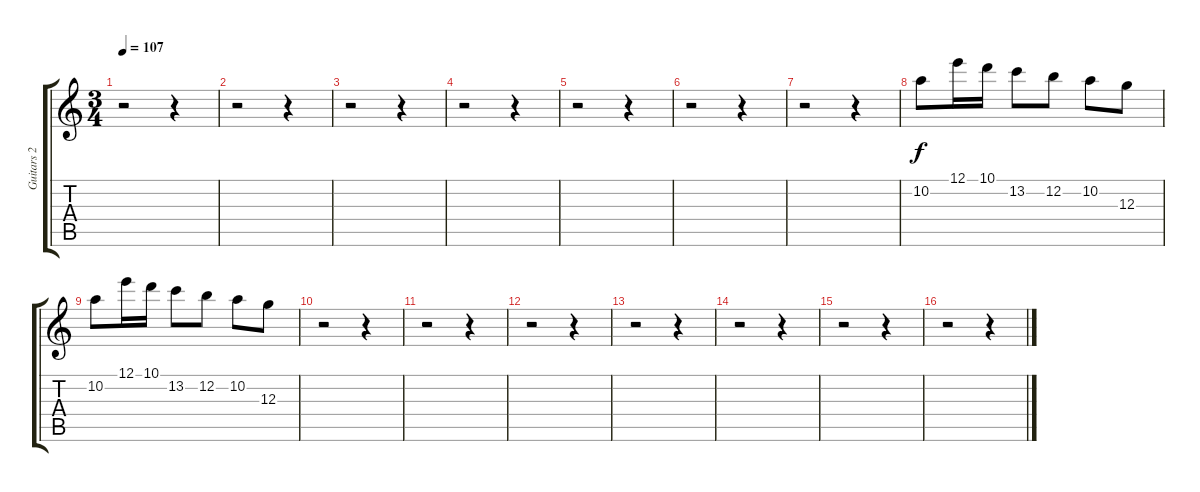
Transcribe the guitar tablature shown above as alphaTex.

\track ("Guitars 2" "Guitars 2") {instrument acousticguitarsteel}
\staff {score tabs}
\tuning (E4 B3 G3 D3 A2 E2) {hide}
\ts (3 4)
\tempo 107
\clef g2
\ks c
r.2{dy ff} r.4 |
r.2 r.4 |
r.2 r.4 |
r.2 r.4 |
r.2 r.4 |
r.2 r.4 |
r.2 r.4 |
10.2.8{dy f volume 8} 12.1.16 10.1.16 13.2.8 12.2.8 10.2.8 12.3.8 |
10.2.8 12.1.16 10.1.16 13.2.8 12.2.8 10.2.8 12.3.8 |
r.2 r.4 |
r.2 r.4 |
r.2 r.4 |
r.2 r.4 |
r.2 r.4 |
r.2 r.4 |
r.2 r.4
